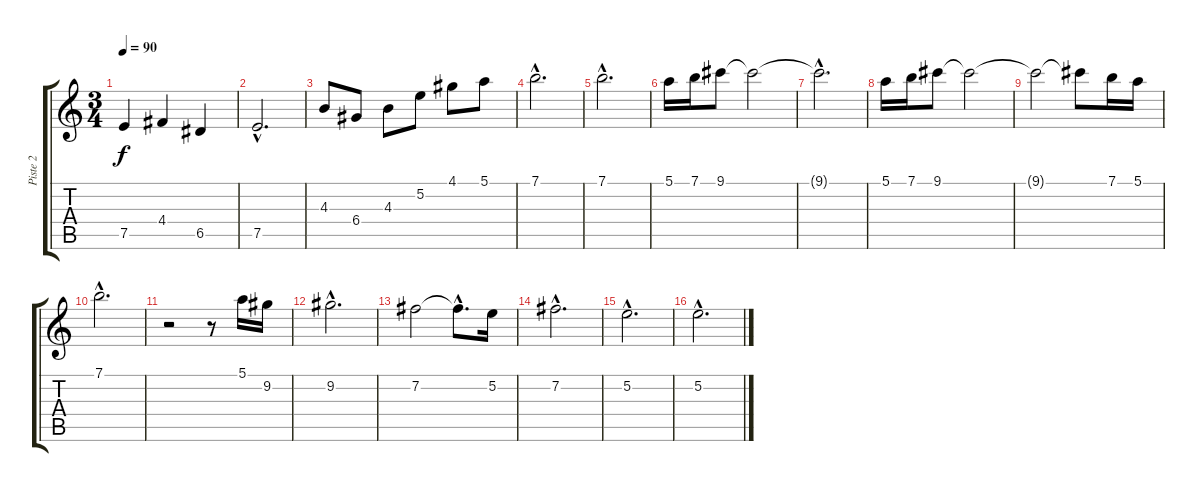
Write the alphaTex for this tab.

\track ("Piste 2" "Piste 2") {instrument acousticguitarnylon}
\staff {score tabs}
\tuning (E4 B3 G3 D3 A2 E2) {hide}
\ts (3 4)
\tempo 90
\clef g2
\ks c
7.5{t}.4{dy f} 4.4.4 6.5.4 |
7.5{hac}.2{d} |
4.3.8 6.4.8 4.3.8 5.2.8 4.1.8 5.1.8 |
7.1{hac}.2{d} |
7.1{hac}.2{d} |
5.1.16 7.1.16 9.1.8 9.1{t}.2 |
9.1{hac t}.2{d} |
5.1.16 7.1.16 9.1.8 9.1{t}.2 |
9.1{t}.2 9.1{t}.8 7.1.16 5.1.16 |
7.1{hac}.2{d} |
r.2 r.8 5.1.16 9.2.16 |
9.2{hac}.2{d} |
7.2.2 7.2{hac t}.8{d} 5.2.16 |
7.2{hac}.2{d} |
5.2{hac}.2{d} |
5.2{hac}.2{d}
